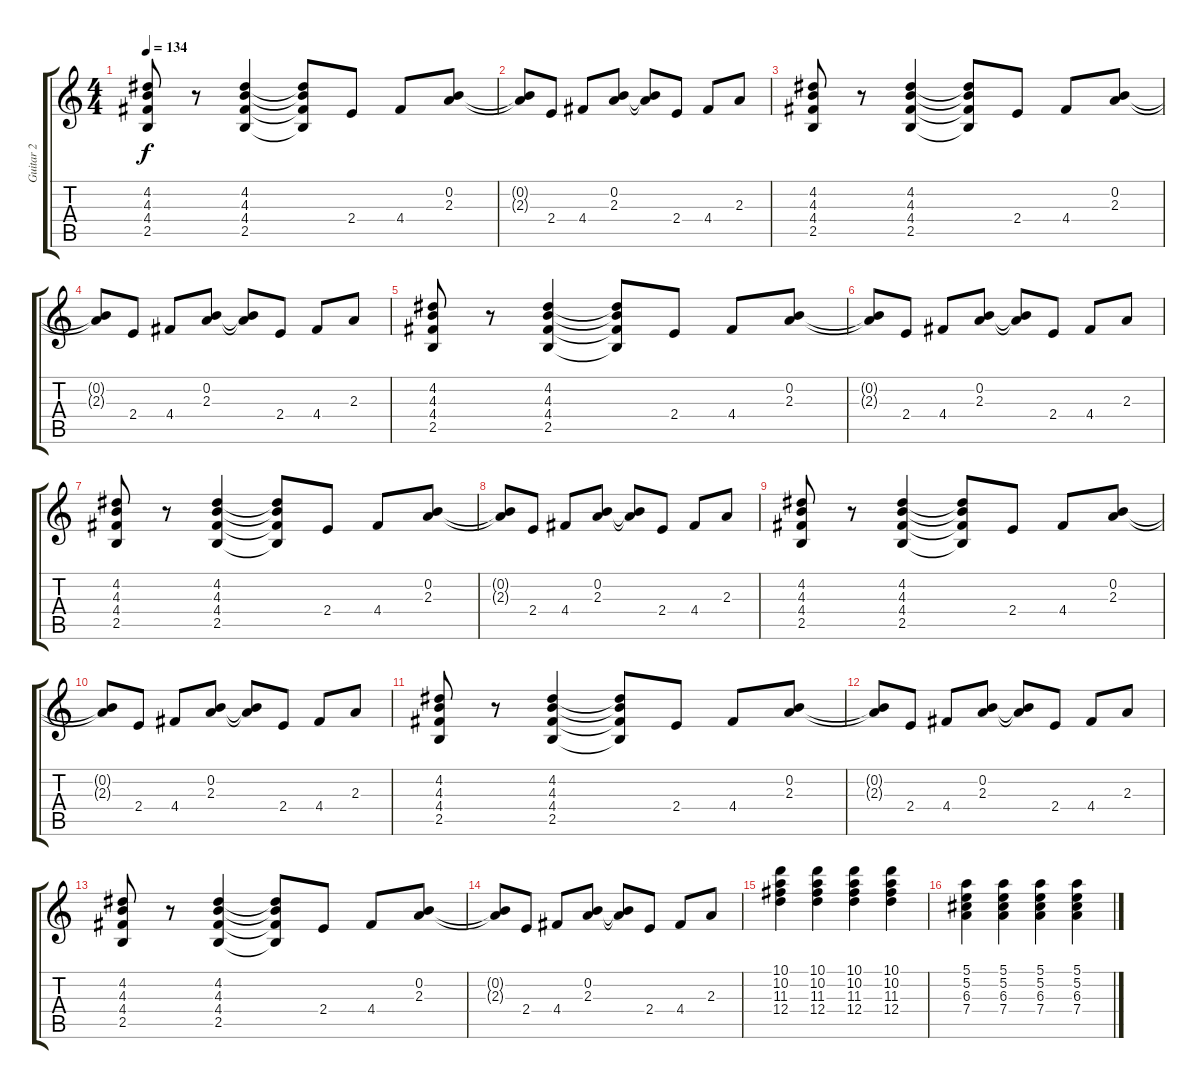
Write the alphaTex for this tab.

\track ("Guitar 2" "Guitar 2") {instrument overdrivenguitar}
\staff {score tabs}
\tuning (E4 B3 G3 D3 A2 E2) {hide}
\ts (4 4)
\tempo 134
\clef g2
\ks c
(4.2 4.3 4.4 2.5).8{dy f} r.8 (4.2 4.3 4.4 2.5).4 (4.2{t} 4.3{t} 4.4{t} 2.5{t}).8 2.4.8 4.4.8 (0.2 2.3).8 |
(0.2{t} 2.3{t}).8 2.4.8 4.4.8 (0.2 2.3).8 (0.2{t} 2.3{t}).8 2.4.8 4.4.8 2.3.8 |
(4.2 4.3 4.4 2.5).8 r.8 (4.2 4.3 4.4 2.5).4 (4.2{t} 4.3{t} 4.4{t} 2.5{t}).8 2.4.8 4.4.8 (0.2 2.3).8 |
(0.2{t} 2.3{t}).8 2.4.8 4.4.8 (0.2 2.3).8 (0.2{t} 2.3{t}).8 2.4.8 4.4.8 2.3.8 |
(4.2 4.3 4.4 2.5).8 r.8 (4.2 4.3 4.4 2.5).4 (4.2{t} 4.3{t} 4.4{t} 2.5{t}).8 2.4.8 4.4.8 (0.2 2.3).8 |
(0.2{t} 2.3{t}).8 2.4.8 4.4.8 (0.2 2.3).8 (0.2{t} 2.3{t}).8 2.4.8 4.4.8 2.3.8 |
(4.2 4.3 4.4 2.5).8 r.8 (4.2 4.3 4.4 2.5).4 (4.2{t} 4.3{t} 4.4{t} 2.5{t}).8 2.4.8 4.4.8 (0.2 2.3).8 |
(0.2{t} 2.3{t}).8 2.4.8 4.4.8 (0.2 2.3).8 (0.2{t} 2.3{t}).8 2.4.8 4.4.8 2.3.8 |
(4.2 4.3 4.4 2.5).8 r.8 (4.2 4.3 4.4 2.5).4 (4.2{t} 4.3{t} 4.4{t} 2.5{t}).8 2.4.8 4.4.8 (0.2 2.3).8 |
(0.2{t} 2.3{t}).8 2.4.8 4.4.8 (0.2 2.3).8 (0.2{t} 2.3{t}).8 2.4.8 4.4.8 2.3.8 |
(4.2 4.3 4.4 2.5).8 r.8 (4.2 4.3 4.4 2.5).4 (4.2{t} 4.3{t} 4.4{t} 2.5{t}).8 2.4.8 4.4.8 (0.2 2.3).8 |
(0.2{t} 2.3{t}).8 2.4.8 4.4.8 (0.2 2.3).8 (0.2{t} 2.3{t}).8 2.4.8 4.4.8 2.3.8 |
(4.2 4.3 4.4 2.5).8 r.8 (4.2 4.3 4.4 2.5).4 (4.2{t} 4.3{t} 4.4{t} 2.5{t}).8 2.4.8 4.4.8 (0.2 2.3).8 |
(0.2{t} 2.3{t}).8 2.4.8 4.4.8 (0.2 2.3).8 (0.2{t} 2.3{t}).8 2.4.8 4.4.8 2.3.8 |
(10.1 10.2 11.3 12.4).4 (10.1 10.2 11.3 12.4).4 (10.1 10.2 11.3 12.4).4 (10.1 10.2 11.3 12.4).4 |
(5.1 5.2 6.3 7.4).4 (5.1 5.2 6.3 7.4).4 (5.1 5.2 6.3 7.4).4 (5.1 5.2 6.3 7.4).4
